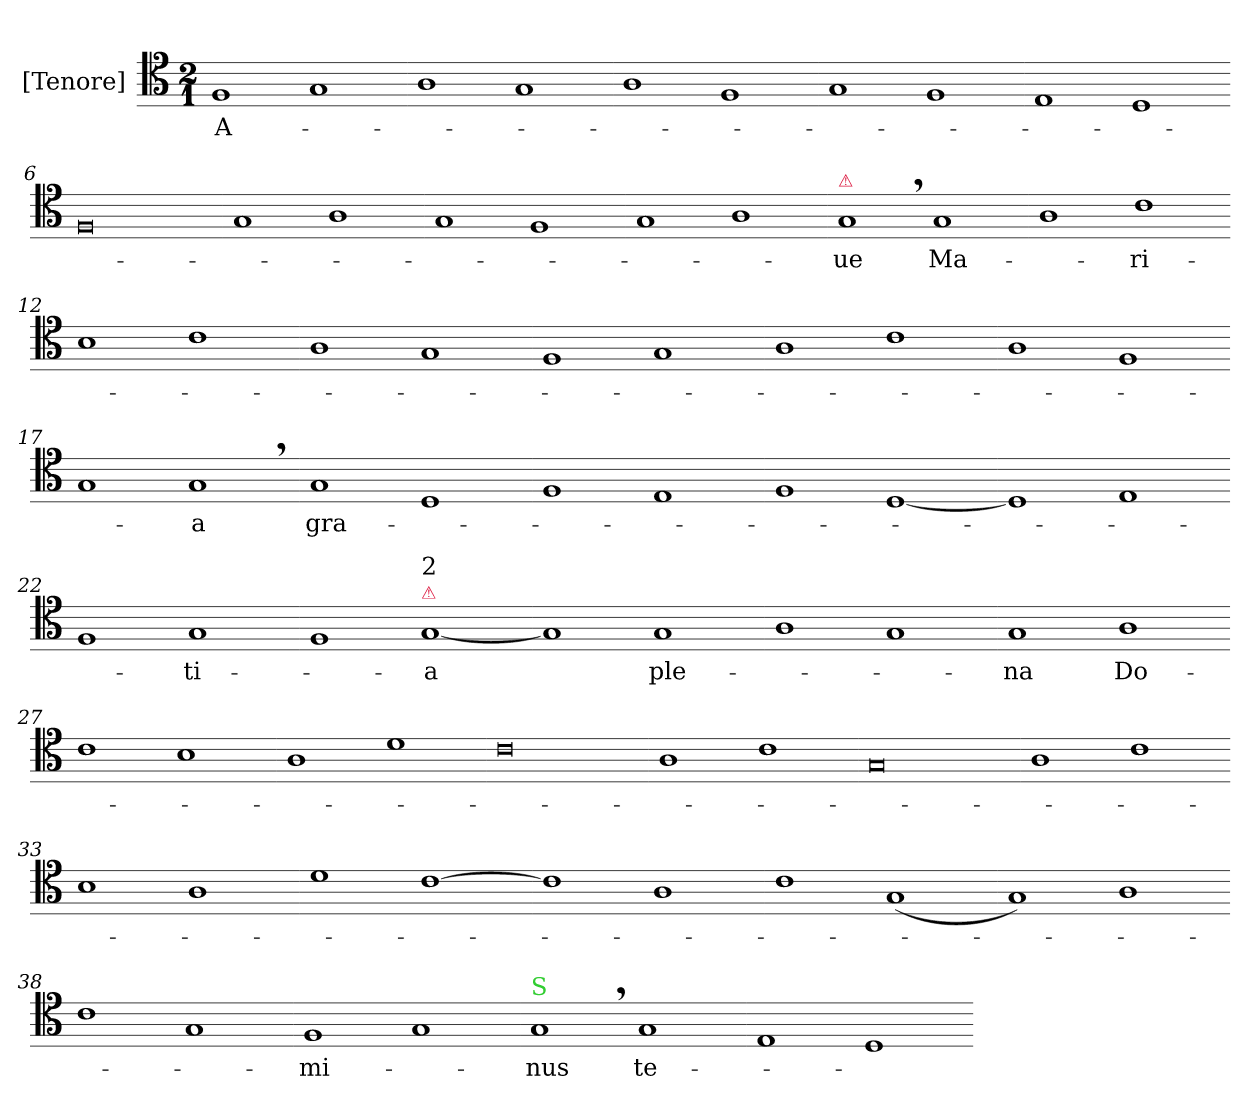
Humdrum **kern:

**kern	**text
*part1	*part1
*staff1	*staff1
*I"[Tenore]	*
*I'T	*
*clefC4	*
*k[]	*
*M2/1	*
=1	=1
1F	A-
1G	.
=2-	=2-
1A	.
1G	.
=3-	=3-
1A	.
1F	.
=4-	=4-
1G	.
1F	.
=5-	=5-
1E	.
1D	.
=6-	=6-
0F	.
=7-	=7-
1G	.
1A	.
=8-	=8-
1G	.
1F	.
=9-	=9-
1G	.
1A	.
=10-	=10-
!LO:TX:a:color=crimson:t=⚠	!
1G,<	-ue
1G	Ma-
=11-	=11-
1A	.
1c	-ri-
=12-	=12-
1B	.
1c	.
=13-	=13-
1A	.
1G	.
=14-	=14-
1F	.
1G	.
=15-	=15-
1A	.
1c	.
=16-	=16-
1A	.
1F	.
=17-	=17-
1G	.
1G,<	-a
=18-	=18-
1G	gra-
1D	.
=19-	=19-
1F	.
1E	.
=20-	=20-
1F	.
[1D	.
=21-	=21-
1D]	.
1E	.
=22-	=22-
1F	.
1G	-ti-
=23-	=23-
1F	.
!LO:TX:a:color=crimson:t=⚠	!
!LO:TX:a:t=2	!
[1G	-a
=24-	=24-
1G]	.
1G	ple-
=25-	=25-
1A	.
1G	.
=26-	=26-
1G	-na
1A	Do-
=27-	=27-
1c	.
1B	.
=28-	=28-
1A	.
1d	.
=29-	=29-
0c	.
=30-	=30-
1A	.
1c	.
=31-	=31-
0G	.
=32-	=32-
1A	.
1c	.
=33-	=33-
1B	.
1A	.
=34-	=34-
1d	.
[1c	.
=35-	=35-
1c]	.
1A	.
=36-	=36-
1c	.
(1G	.
=37-	=37-
1G)	.
1A	.
=38-	=38-
1c	.
1G	.
=39-	=39-
1F	-mi-
1G	.
=40-	=40-
!LO:TX:a:color=limegreen:t=S	!
1G,<	-nus
1G	te-
=41-	=41-
1E	.
1D	.
=-	=-
*-	*-
